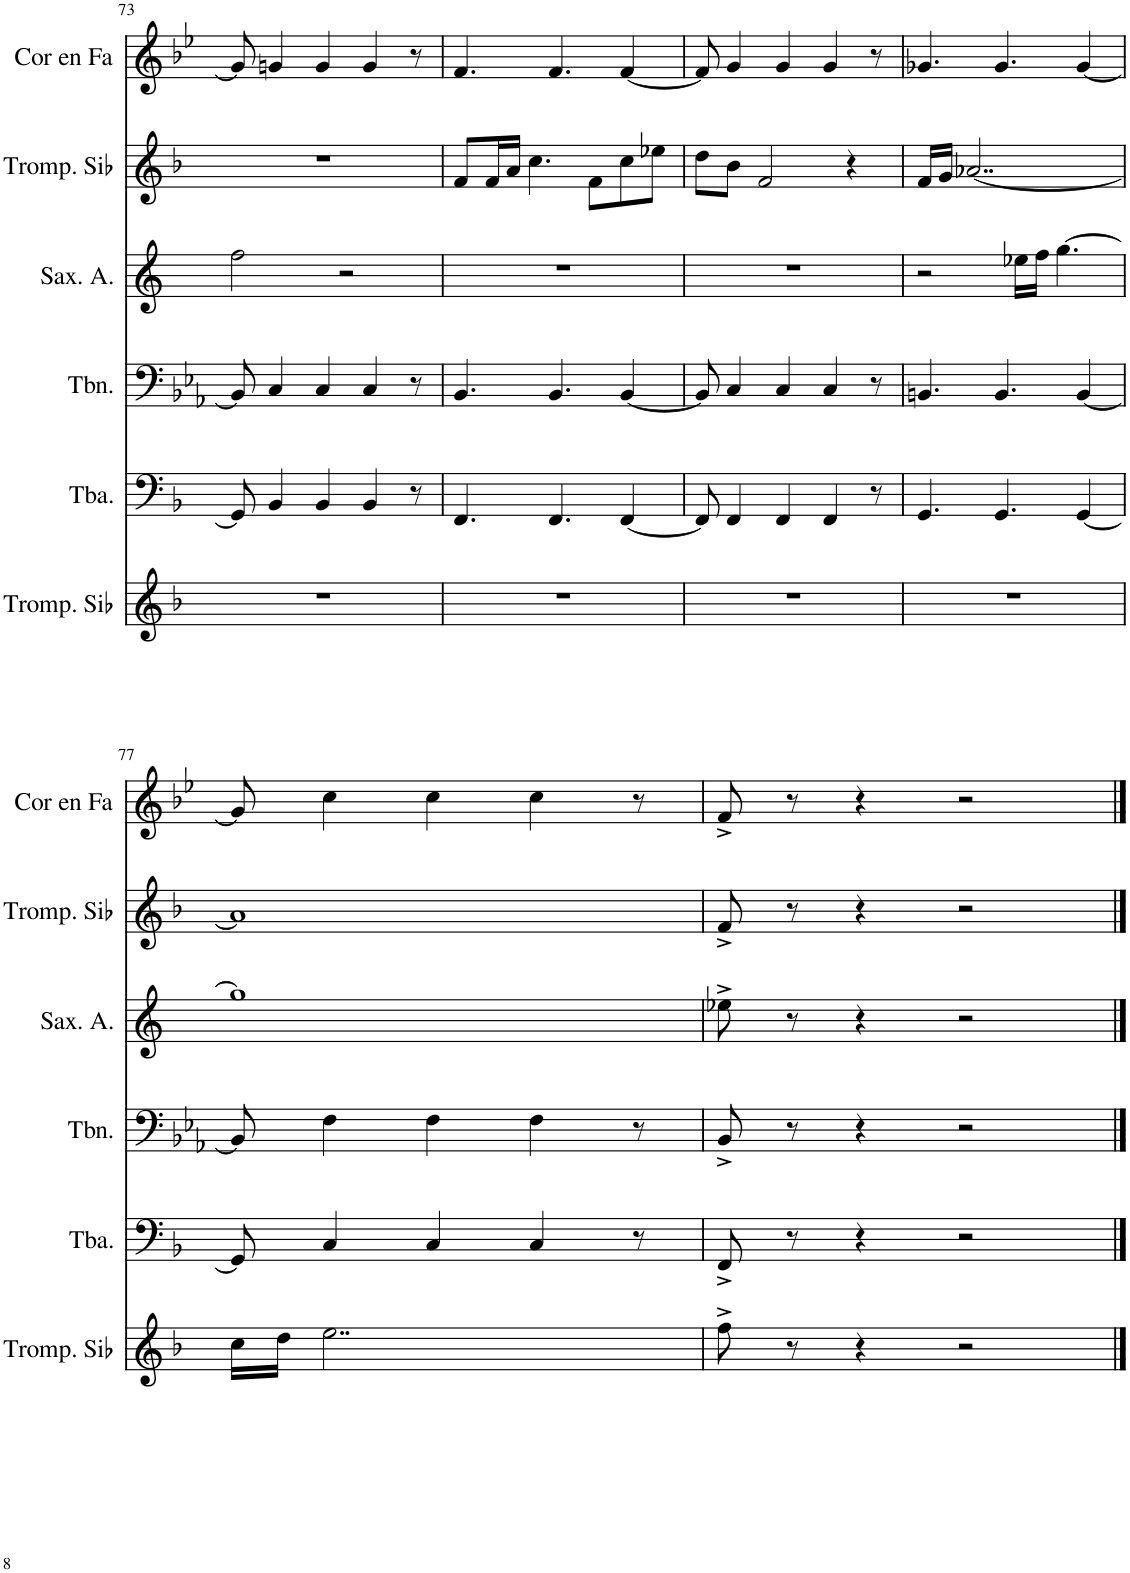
**kern	**kern	**kern	**kern	**kern	**kern
*part6	*part5	*part4	*part3	*part2	*part1
*staff6	*staff5	*staff4	*staff3	*staff2	*staff1
*I"Trompette en Sib	*I"Tuba	*I"Trombone	*I"Saxophone Alto	*I"Trompette en Sib	*I"Cor en Fa
*I'Tromp. Sib	*I'Tba.	*I'Tbn.	*I'Sax. A.	*I'Tromp. Sib	*I'Cor en Fa
!!LO:PB:g=z
*clefG2	*clefF4	*clefF4	*clefG2	*clefG2	*clefG2
*Trd1c2	*Trd1c2	*	*Trd5c9	*Trd1c2	*Trd4c7
*k[b-]	*k[b-]	*k[b-e-a-]	*k[]	*k[b-]	*k[b-e-]
*M4/4	*M4/4	*M4/4	*M4/4	*M4/4	*M4/4
=73	=73	=73	=73	=73	=73
1r	8GG/]	8BB/]	2ff\	1r	8g-/]
.	4BB-/	4C/	.	.	4gn/
.	4BB-/	4C/	.	.	4g/
.	.	.	2r	.	.
.	4BB-/	4C/	.	.	4g/
.	8r	8r	.	.	8r
=74	=74	=74	=74	=74	=74
1r	4.FF/	4.BB-/	1r	8f/L	4.f/
.	.	.	.	16f/L	.
.	.	.	.	16a/JJ	.
.	.	.	.	4.cc\	.
.	4.FF/	4.BB-/	.	.	4.f/
.	.	.	.	8f\L	.
.	[4FF/	[4BB-/	.	8cc\	[4f/
.	.	.	.	8ee-X\J	.
=75	=75	=75	=75	=75	=75
1r	8FF/]	8BB-/]	1r	8dd\L	8f/]
.	4FF/	4C/	.	8b-\J	4g/
.	.	.	.	2f/	.
.	4FF/	4C/	.	.	4g/
.	4FF/	4C/	.	.	4g/
.	.	.	.	4r	.
.	8r	8r	.	.	8r
=76	=76	=76	=76	=76	=76
1r	4.GG/	4.BBn/	2r	16f/LL	4.g-X/
.	.	.	.	16g/JJ	.
.	.	.	.	[2..a-X/	.
.	4.GG/	4.BB/	.	.	4.g-/
.	.	.	16ee-X\LL	.	.
.	.	.	16ff\JJ	.	.
.	.	.	[4.gg\	.	.
.	[4GG/	[4BB/	.	.	[4g-/
!!LO:LB:g=z
=77	=77	=77	=77	=77	=77
16cc\LL	8GG/]	8BB/]	1gg]	1a-]	8g-/]
16dd\JJ	.	.	.	.	.
2..ee\	4C/	4F\	.	.	4cc\
.	4C/	4F\	.	.	4cc\
.	4C/	4F\	.	.	4cc\
.	8r	8r	.	.	8r
=78	=78	=78	=78	=78	=78
8ff^\	8FF^/	8BB-^/	8ee-X^\	8f^/	8f^/
8r	8r	8r	8r	8r	8r
4r	4r	4r	4r	4r	4r
2r	2r	2r	2r	2r	2r
==	==	==	==	==	==
*-	*-	*-	*-	*-	*-
